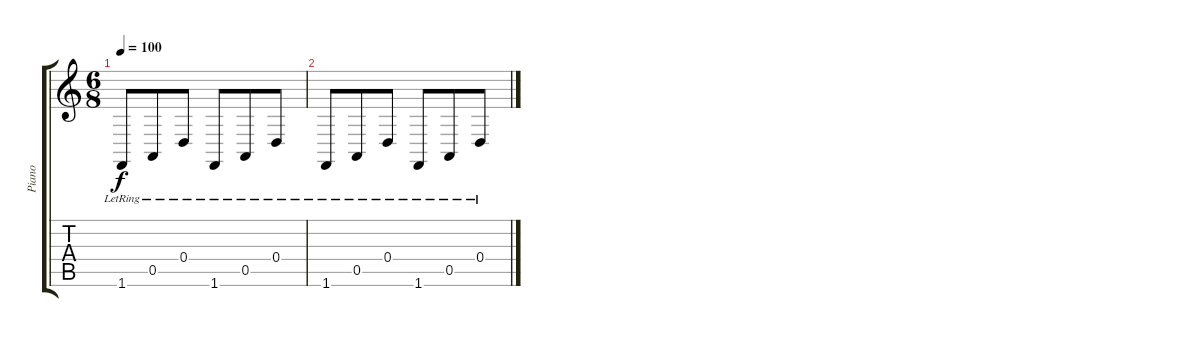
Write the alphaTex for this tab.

\track ("Piano" "Piano") {instrument acousticgrandpiano}
\staff {score tabs}
\tuning (E4 B3 G3 D3 A2 E2) {hide}
\ts (6 8)
\tempo 100
\clef g2
\ks c
1.6{lr}.8{dy f} 0.5{lr}.8 0.4{lr}.8 1.6{lr}.8 0.5{lr}.8 0.4{lr}.8 |
1.6{lr}.8 0.5{lr}.8 0.4{lr}.8 1.6{lr}.8 0.5{lr}.8 0.4{lr}.8
